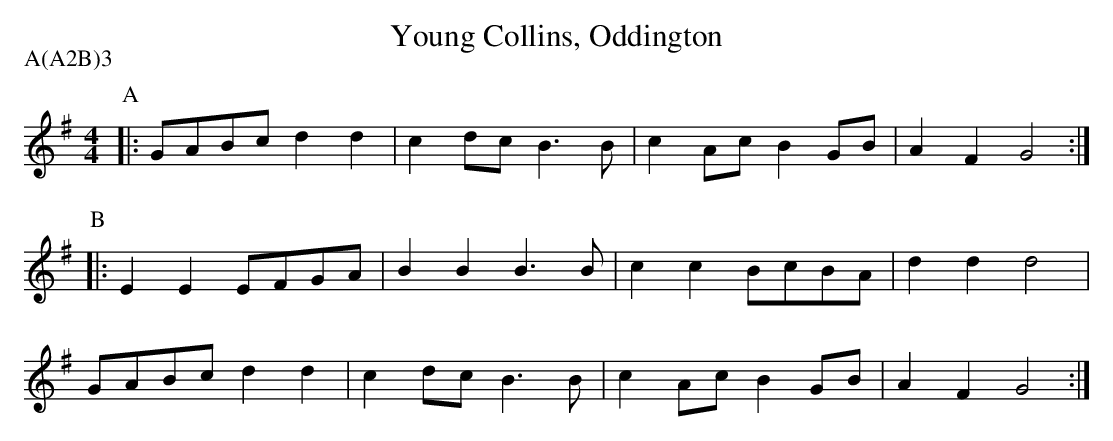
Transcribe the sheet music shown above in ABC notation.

X:1
T:Young Collins, Oddington
M:4/4
L:1/8
P:A(A2B)3
K:G
P:A
|:GABc d2d2|c2dc B3B |c2Ac B2GB|A2F2 G4:|
P:B
|:E2E2 EFGA|B2B2 B3 B|c2c2 BcBA|d2d2 d4 |
  GABc d2d2|c2dc B3B |c2Ac B2GB|A2F2 G4:|
